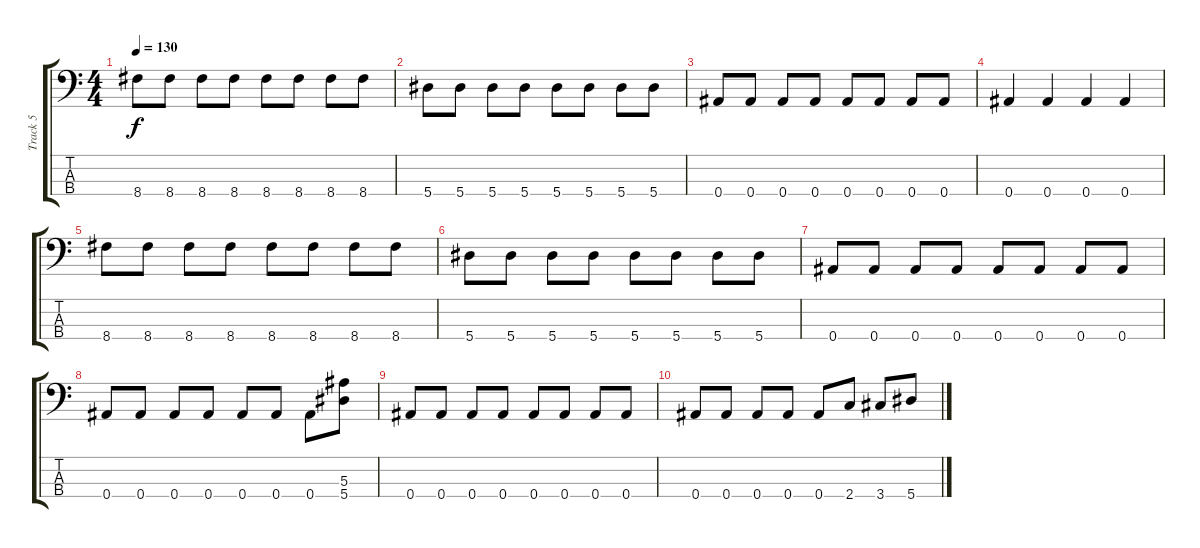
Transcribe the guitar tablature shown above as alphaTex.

\track ("Track 5" "Track 5") {instrument acousticbass}
\staff {score tabs}
\tuning (Eb3 Bb2 F2 Bb1) {hide}
\ts (4 4)
\tempo 130
\clef f4
\ks c
8.4.8{dy f} 8.4.8 8.4.8 8.4.8 8.4.8 8.4.8 8.4.8 8.4.8 |
5.4.8 5.4.8 5.4.8 5.4.8 5.4.8 5.4.8 5.4.8 5.4.8 |
0.4.8 0.4.8 0.4.8 0.4.8 0.4.8 0.4.8 0.4.8 0.4.8 |
0.4.4 0.4.4 0.4.4 0.4.4 |
8.4.8 8.4.8 8.4.8 8.4.8 8.4.8 8.4.8 8.4.8 8.4.8 |
5.4.8 5.4.8 5.4.8 5.4.8 5.4.8 5.4.8 5.4.8 5.4.8 |
0.4.8 0.4.8 0.4.8 0.4.8 0.4.8 0.4.8 0.4.8 0.4.8 |
0.4.8 0.4.8 0.4.8 0.4.8 0.4.8 0.4.8 0.4.8 (5.3 5.4).8 |
0.4.8 0.4.8 0.4.8 0.4.8 0.4.8 0.4.8 0.4.8 0.4.8 |
0.4.8 0.4.8 0.4.8 0.4.8 0.4.8 2.4.8 3.4.8 5.4.8
